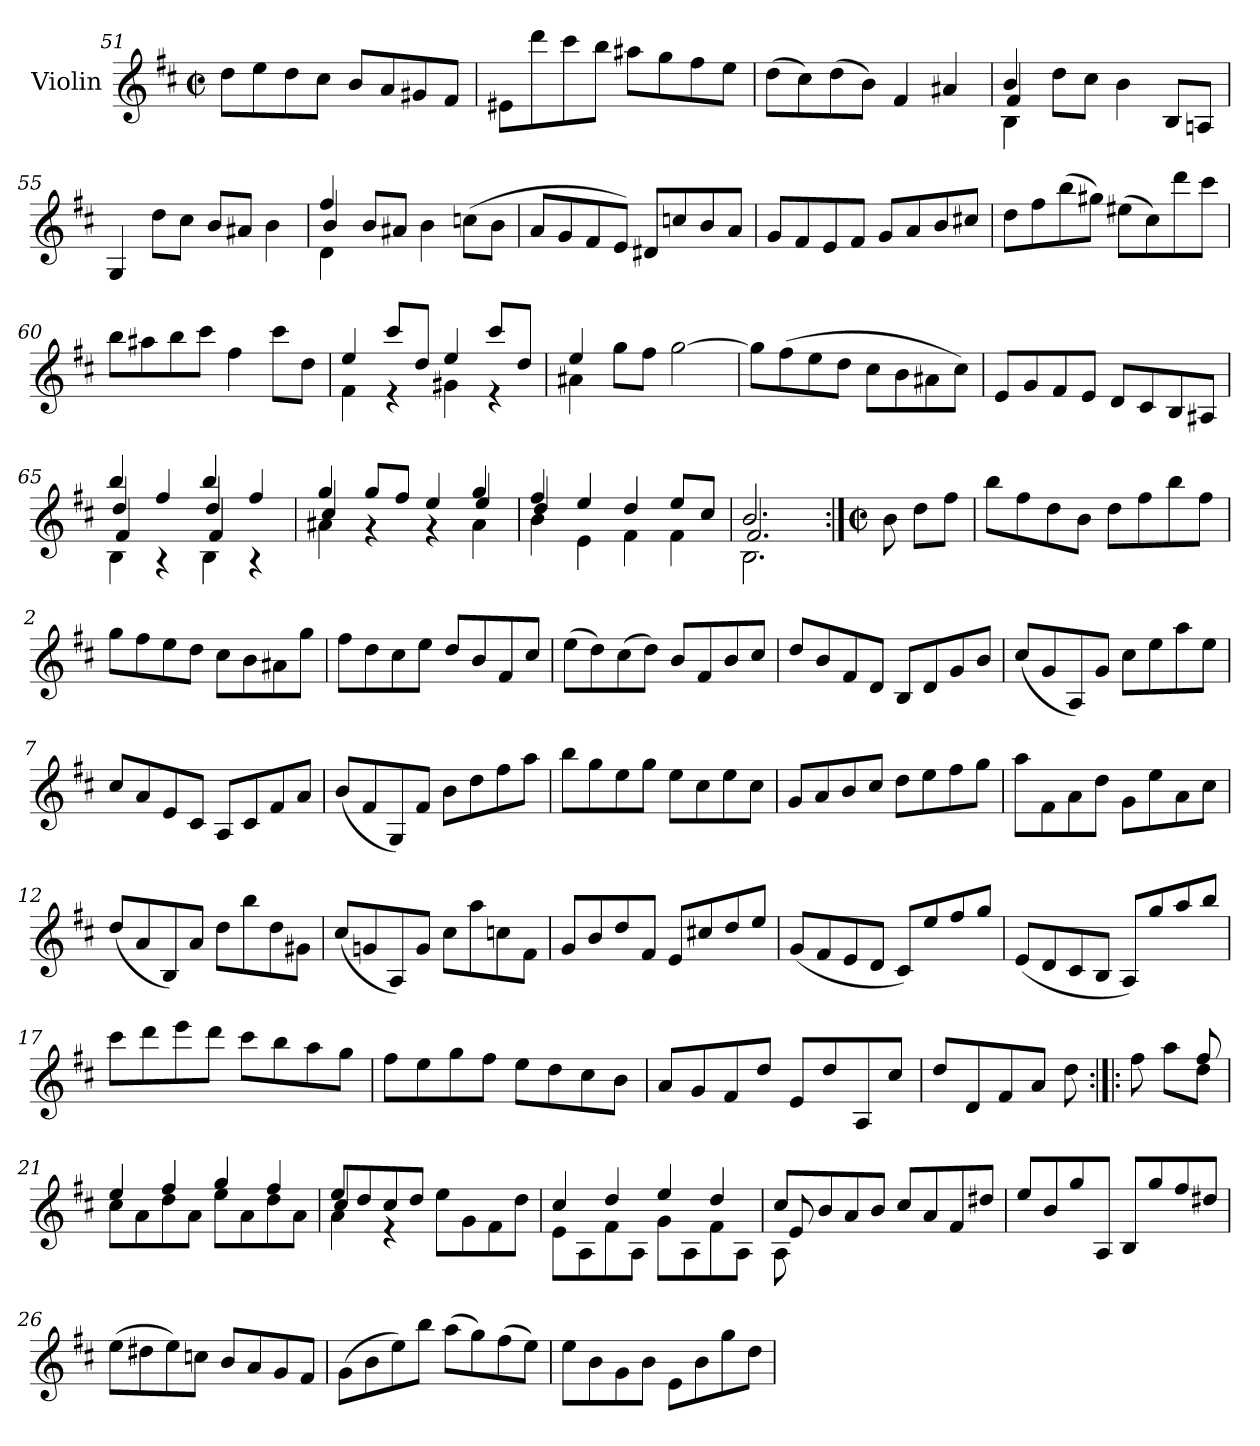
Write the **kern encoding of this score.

**kern
*part1
*staff1
*I"Violin
*I'Vln.
!!LO:LB:g=z
*clefG2
*k[f#c#]
*M2/2
*met(c|)
=51
8dd\L
8ee\
8dd\
8cc#\J
8b/L
8a/
8g#X/
8f#/J
=52
8e#X\L
8ddd\
8ccc#\
8bb\J
8aa#X\L
8gg\
8ff#\
8ee\J
=53
(>8dd\L
8cc#\)
(>8dd\
8b\J)
4f#/
4a#X/
=54
*^
*	*^
4b/	4B\	4f#/
8dd\L	2.ryy	2.ryy
8cc#\J	.	.
4b\	.	.
8B/L	.	.
8An/J	.	.
*v	*v	*v
=55
4G/
8dd\L
8cc#\J
8b/L
8a#X/J
4b\
=56
*^
*	*^
4ff#/	4d\	4b/
8b/L	2.ryy	2.ryy
8a#X/J	.	.
4b\	.	.
(>8ccn\L	.	.
8b\J	.	.
*v	*v	*v
!!LO:LB:g=z
=57
8a/L
8g/
8f#/
8e/J)
8d#X/L
8ccn/
8b/
8a/J
=58
8g/L
8f#/
8e/
8f#/J
8g/L
8a/
8b/
8cc#X/J
=59
8dd\L
8ff#\
(>8bb\
8gg#X\J)
(>8ee#X\L
8cc#\)
8ddd\
8ccc#\J
=60
8bb\L
8aa#X\
8bb\
8ccc#\J
4ff#\
8ccc#\L
8dd\J
=61
*^
4ee/	4f#\
8ccc#/L	4r
8dd/J	.
4ee/	4g#X\
8ccc#/L	4r
8dd/J	.
=62	=62
4ee/	4a#X\
8gg\L	2.ryy
8ff#\J	.
[2gg\	.
*v	*v
!!LO:LB:g=z
=63
8gg\L]
(>8ff#\
8ee\
8dd\J
8cc#\L
8b\
8a#X\
8cc#\J)
=64
8e/L
8g/
8f#/
8e/J
8d/L
8c#/
8B/
8A#X/J
=65
*^
*	*^
*	*	*^
4bb/	4B\	4dd/	4f#/
4ff#/	4r	4ryy	4ryy
4bb/	4B\	4dd/	4f#/
4ff#/	4r	4ryy	4ryy
*	*	*v	*v
=66	=66	=66
4gg/	4a#X\	4cc#/
8gg/L	4r	2ryy
8ff#/J	.	.
4ee/	4r	.
4gg/	4a#\	4ee/
=67	=67	=67
4ff#/	4b\	4dd/
4ee/	4e\	2.ryy
4dd/	4f#\	.
8ee/L	4f#\	.
8cc#/J	.	.
=68	=68	=68
2.b/	2.B\	2.f#/
*v	*v	*v
!!LO:PB:g=z
=:|!
*M2/2
*met(c|)
*^
*	*^
!LO:TX:a:B:t=Double	!	!
*v	*v	*v
8b\
8dd\L
8ff#\J
=1
8bb\L
8ff#\
8dd\
8b\J
8dd\L
8ff#\
8bb\
8ff#\J
=2
8gg\L
8ff#\
8ee\
8dd\J
8cc#\L
8b\
8a#X\
8gg\J
=3
8ff#\L
8dd\
8cc#\
8ee\J
8dd/L
8b/
8f#/
8cc#/J
=4
(>8ee\L
8dd\)
(>8cc#\
8dd\J)
8b/L
8f#/
8b/
8cc#/J
=5
8dd/L
8b/
8f#/
8d/J
8B/L
8d/
8g/
8b/J
!!LO:LB:g=z
=6
(<8cc#/L
8g/
8A/)
8g/J
8cc#\L
8ee\
8aa\
8ee\J
=7
8cc#/L
8a/
8e/
8c#/J
8A/L
8c#/
8f#/
8a/J
=8
(<8b/L
8f#/
8G/)
8f#/J
8b\L
8dd\
8ff#\
8aa\J
=9
8bb\L
8gg\
8ee\
8gg\J
8ee\L
8cc#\
8ee\
8cc#\J
=10
8g/L
8a/
8b/
8cc#/J
8dd\L
8ee\
8ff#\
8gg\J
=11
8aa\L
8f#\
8a\
8dd\J
8g\L
8ee\
8a\
8cc#\J
!!LO:LB:g=z
=12
(<8dd/L
8a/
8B/)
8a/J
8dd\L
8bb\
8dd\
8g#X\J
=13
(<8cc#/L
8gn/
8A/)
8g/J
8cc#\L
8aa\
8ccn\
8f#\J
=14
8g/L
8b/
8dd/
8f#/J
8e/L
8cc#X/
8dd/
8ee/J
=15
(<8g/L
8f#/
8e/
8d/J
8c#/L)
8ee/
8ff#/
8gg/J
=16
(<8e/L
8d/
8c#/
8B/J
8A/L)
8gg/
8aa/
8bb/J
=17
8ccc#\L
8ddd\
8eee\
8ddd\J
8ccc#\L
8bb\
8aa\
8gg\J
!!LO:LB:g=z
=18
8ff#\L
8ee\
8gg\
8ff#\J
8ee\L
8dd\
8cc#\
8b\J
=19
8a/L
8g/
8f#/
8dd/J
8e/L
8dd/
8A/
8cc#/J
=20
8dd/L
8d/
8f#/
8a/J
8dd\
=20X1:|!|:
*^
8ff#\	4ryy
8aa\L	.
8dd\J	8ff#/
=21	=21
4ee/	8cc#\L
.	8a\
4ff#/	8dd\
.	8a\J
4gg/	8ee\L
.	8a\
4ff#/	8dd\
.	8a\J
=22	=22
*	*^
8ee/L	4a\	4cc#/
8dd/	.	.
8cc#/	4r	2.ryy
8dd/J	.	.
8ee\L	2ryy	.
8g\	.	.
8f#\	.	.
8dd\J	.	.
*	*v	*v
!!LO:LB:g=z
=23	=23
4cc#/	8e\L
.	8A\
4dd/	8f#\
.	8A\J
4ee/	8g\L
.	8A\
4dd/	8f#\
.	8A\J
=24	=24
*	*^
8cc#/L	8A\	8e/
8b/	2..ryy	2..ryy
8a/	.	.
8b/J	.	.
8cc#/L	.	.
8a/	.	.
8f#/	.	.
8dd#X/J	.	.
*v	*v	*v
=25
8ee/L
8b/
8gg/
8A/J
8B/L
8gg/
8ff#/
8dd#X/J
=26
(>8ee\L
8dd#X\
8ee\)
8ccn\J
8b/L
8a/
8g/
8f#/J
=27
(>8g\L
8b\
8ee\)
8bb\J
(>8aa\L
8gg\)
(>8ff#\
8ee\J)
=28
8ee\L
8b\
8g\
8b\J
8e\L
8b\
8gg\
8dd\J
=
*-
